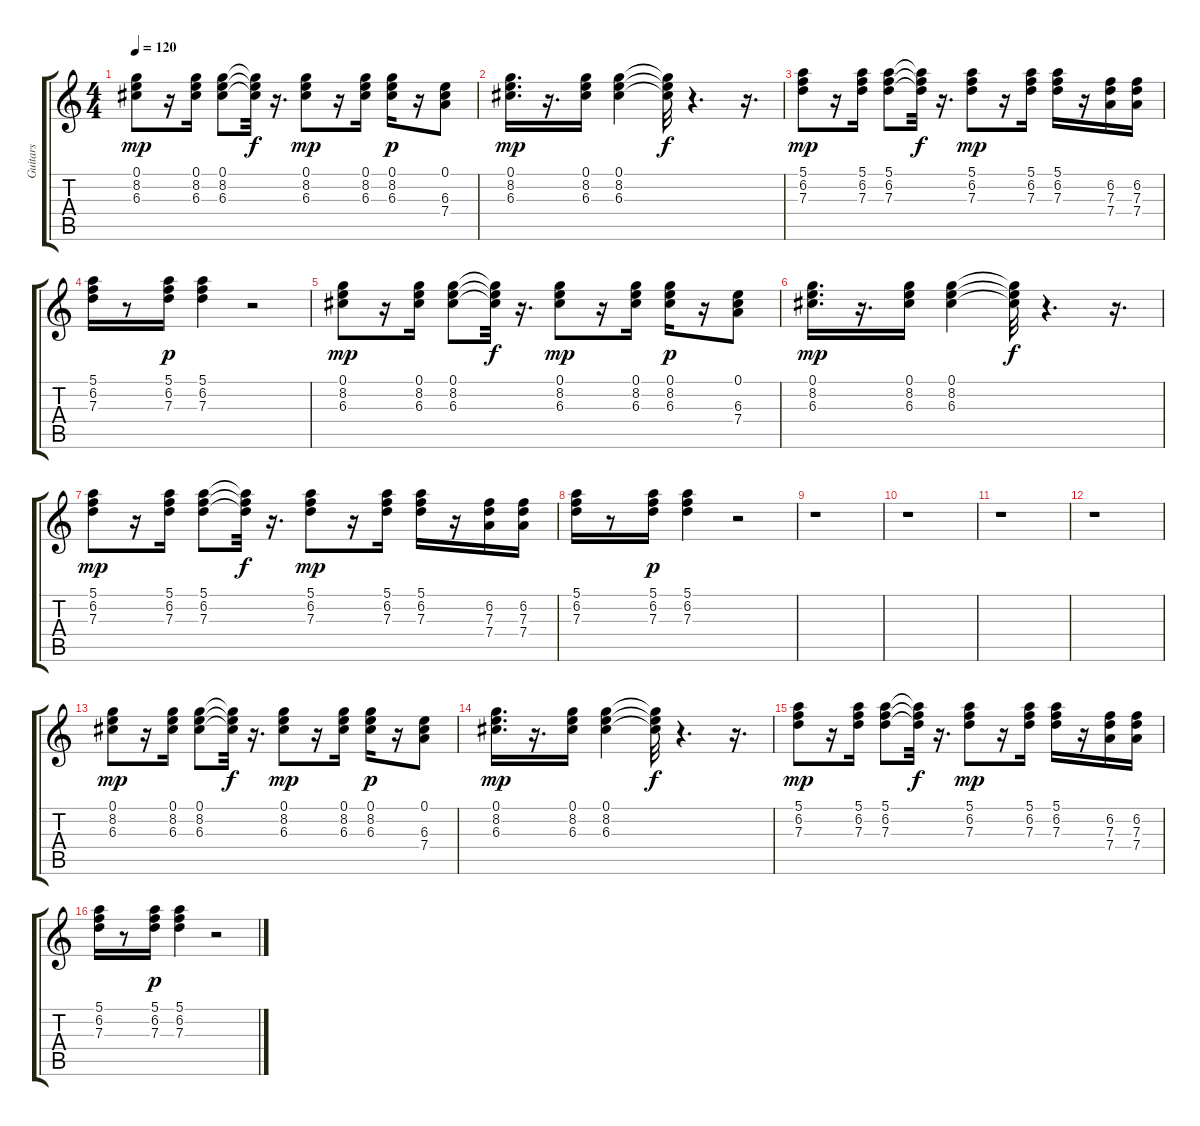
\track ("Guitars             " "Guitars   ") {instrument overdrivenguitar}
\staff {score tabs}
\tuning (E4 B3 G3 D3 A2 E2) {hide}
\ts (4 4)
\tempo 120
\clef g2
\ks c
(0.1 8.2 6.3).8{dy mp} r.16 (0.1 8.2 6.3).16 (0.1 8.2 6.3).8 (0.1{t} 8.2{t} 6.3{t}).32{dy f} r.16{d} (0.1 8.2 6.3).8{dy mp} r.16 (0.1 8.2 6.3).16 (0.1 8.2 6.3).16{dy p} r.16 (0.1 6.3 7.4).8 |
(0.1 8.2 6.3).16{d dy mp} r.16{d} (0.1 8.2 6.3).16 (0.1 8.2 6.3).4 (0.1{t} 8.2{t} 6.3{t}).32{dy f} r.4{d} r.16{d} |
(5.1 6.2 7.3).8{dy mp} r.16 (5.1 6.2 7.3).16 (5.1 6.2 7.3).8 (5.1{t} 6.2{t} 7.3{t}).32{dy f} r.16{d} (5.1 6.2 7.3).8{dy mp} r.16 (5.1 6.2 7.3).16 (5.1 6.2 7.3).16 r.16 (6.2 7.3 7.4).16 (6.2 7.3 7.4).16 |
(5.1 6.2 7.3).16 r.8 (5.1 6.2 7.3).16{dy p} (5.1 6.2 7.3).4 r.2 |
(0.1 8.2 6.3).8{dy mp} r.16 (0.1 8.2 6.3).16 (0.1 8.2 6.3).8 (0.1{t} 8.2{t} 6.3{t}).32{dy f} r.16{d} (0.1 8.2 6.3).8{dy mp} r.16 (0.1 8.2 6.3).16 (0.1 8.2 6.3).16{dy p} r.16 (0.1 6.3 7.4).8 |
(0.1 8.2 6.3).16{d dy mp} r.16{d} (0.1 8.2 6.3).16 (0.1 8.2 6.3).4 (0.1{t} 8.2{t} 6.3{t}).32{dy f} r.4{d} r.16{d} |
(5.1 6.2 7.3).8{dy mp} r.16 (5.1 6.2 7.3).16 (5.1 6.2 7.3).8 (5.1{t} 6.2{t} 7.3{t}).32{dy f} r.16{d} (5.1 6.2 7.3).8{dy mp} r.16 (5.1 6.2 7.3).16 (5.1 6.2 7.3).16 r.16 (6.2 7.3 7.4).16 (6.2 7.3 7.4).16 |
(5.1 6.2 7.3).16 r.8 (5.1 6.2 7.3).16{dy p} (5.1 6.2 7.3).4 r.2 |
r.1 |
r.1 |
r.1 |
r.1 |
(0.1 8.2 6.3).8{dy mp} r.16 (0.1 8.2 6.3).16 (0.1 8.2 6.3).8 (0.1{t} 8.2{t} 6.3{t}).32{dy f} r.16{d} (0.1 8.2 6.3).8{dy mp} r.16 (0.1 8.2 6.3).16 (0.1 8.2 6.3).16{dy p} r.16 (0.1 6.3 7.4).8 |
(0.1 8.2 6.3).16{d dy mp} r.16{d} (0.1 8.2 6.3).16 (0.1 8.2 6.3).4 (0.1{t} 8.2{t} 6.3{t}).32{dy f} r.4{d} r.16{d} |
(5.1 6.2 7.3).8{dy mp} r.16 (5.1 6.2 7.3).16 (5.1 6.2 7.3).8 (5.1{t} 6.2{t} 7.3{t}).32{dy f} r.16{d} (5.1 6.2 7.3).8{dy mp} r.16 (5.1 6.2 7.3).16 (5.1 6.2 7.3).16 r.16 (6.2 7.3 7.4).16 (6.2 7.3 7.4).16 |
(5.1 6.2 7.3).16 r.8 (5.1 6.2 7.3).16{dy p} (5.1 6.2 7.3).4 r.2
